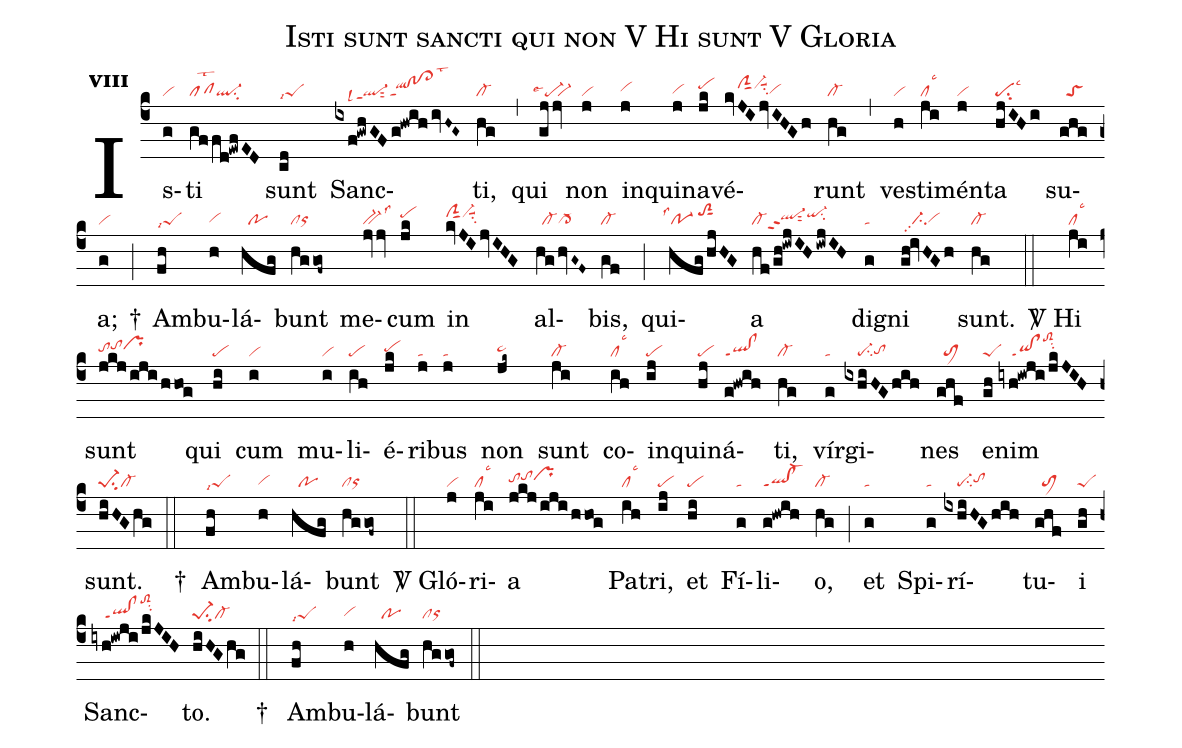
name:Isti sunt sancti qui non V Hi sunt V Gloria;
office-part:re;
mode:8;
nabc-lines:1;
%%
initial-style: 1;
name: Isti sunt Sancti qui non;
mode: 8;
office-part: Responsorium;
annotation: Resp.;
annotation: viii;
nabc-lines: 1;
%%
(c4) Is(g|vi)ti(gffd!ewfED|pflst2ql-su2) sunt(cd|peSlsi7) Sanc(ixf!gwhGFg!hwih/ivH~G~|////ql-ppt1sut2lsl4ql!cl!cl>ppt1lst3)ti,(hg|cl-) (,) qui(gjjv|``pe-lse4``vi-) non(j|vi) in(j|vihh)qui(j|vihg)na(jk|pehi)vé(kvJIjvIHGh|////clShisut1vi-hisuu1su2vihg)runt(hg|cl-) (,) ve(h|vi)sti(ji|cllsc3)mén(j|vi)ta(hjIHi|pesu2lsc3) su(ghg|//toS)a;(g|vi) †(;) Am(fh|peSlsi7)bu(h|vihg)lá(hfg|//po)bunt(hggof~|clorhg) me(jvjv|bv-lss3)cum(jk|pehi) in(kvJIjvIHG|clShisut1vi-hisuu1su2) al(hg/hvG~F~|//cl-cl>-)bis,(gf|cl-) (;) qui(hfg/hjHG|``po-1lss1/toS2hjsut1)a(hf/gh!iwjIH/iwjIH|cl-ql-hhppt2sut2qi-hisu2) di(g|ta)gni(gh!ivHGh|///ci-pp2vihg) sunt.(hg|cl-) (::)

<sp>V/</sp> Hi(ji|cllsc3) sunt(jkj/iji/hhog|tohhtohiprhi) qui(hi|pe) cum(i|vi) mu(i|vi)li(ih|pe)é(jk|pehh)ri(j|ta)bus(j|ta) non(jk~|ta>hh) sunt(ji|cl-) co(ih|cllsc3)in(ij|pe)qui(hj|pe)ná(g!hwih|ql!clppt1)ti,(hg|cl-) (;|) vír(g|ta)gi(ixhiHGhih|////pe-su2tohg)nes(ghf|//toM1) e(gh|peS)nim(iyh!iwji/jkJIH|////qi!clppt1toS2hlsu2) sunt.(hiHGhg|pe-1su2cl-) (::)
†() Am(fh|peSlsi7)bu(h|vihg)lá(hfg|//po)bunt(hggof~|clorhg) (::)

<sp>V/</sp> Gló(j|vi)ri(ji|cllsc3)a(jkj/iji/hhog|tohhtohiprhi) Pa(ih|cllsc3)tri,(ij|pe) et(hi|pe) Fí(g|ta)li(g!hwih|ql!cl-ppt1)o,(hg|cl-) (;) et(g|ta) Spi(g|ta)rí(ixhiHG/hih|////pe-su2tohh)tu(ghf|//toM1)i(gh|peS) Sanc(iyh!iwji/jkJIH|////ql!clppt1toS2hlsu2)to.(hiHGhg|pe-1su2cl-) (::)
†() Am(fh|peSlsi7)bu(h|vihg)lá(hfg|//po)bunt(hggof~|clorhg) (::)
